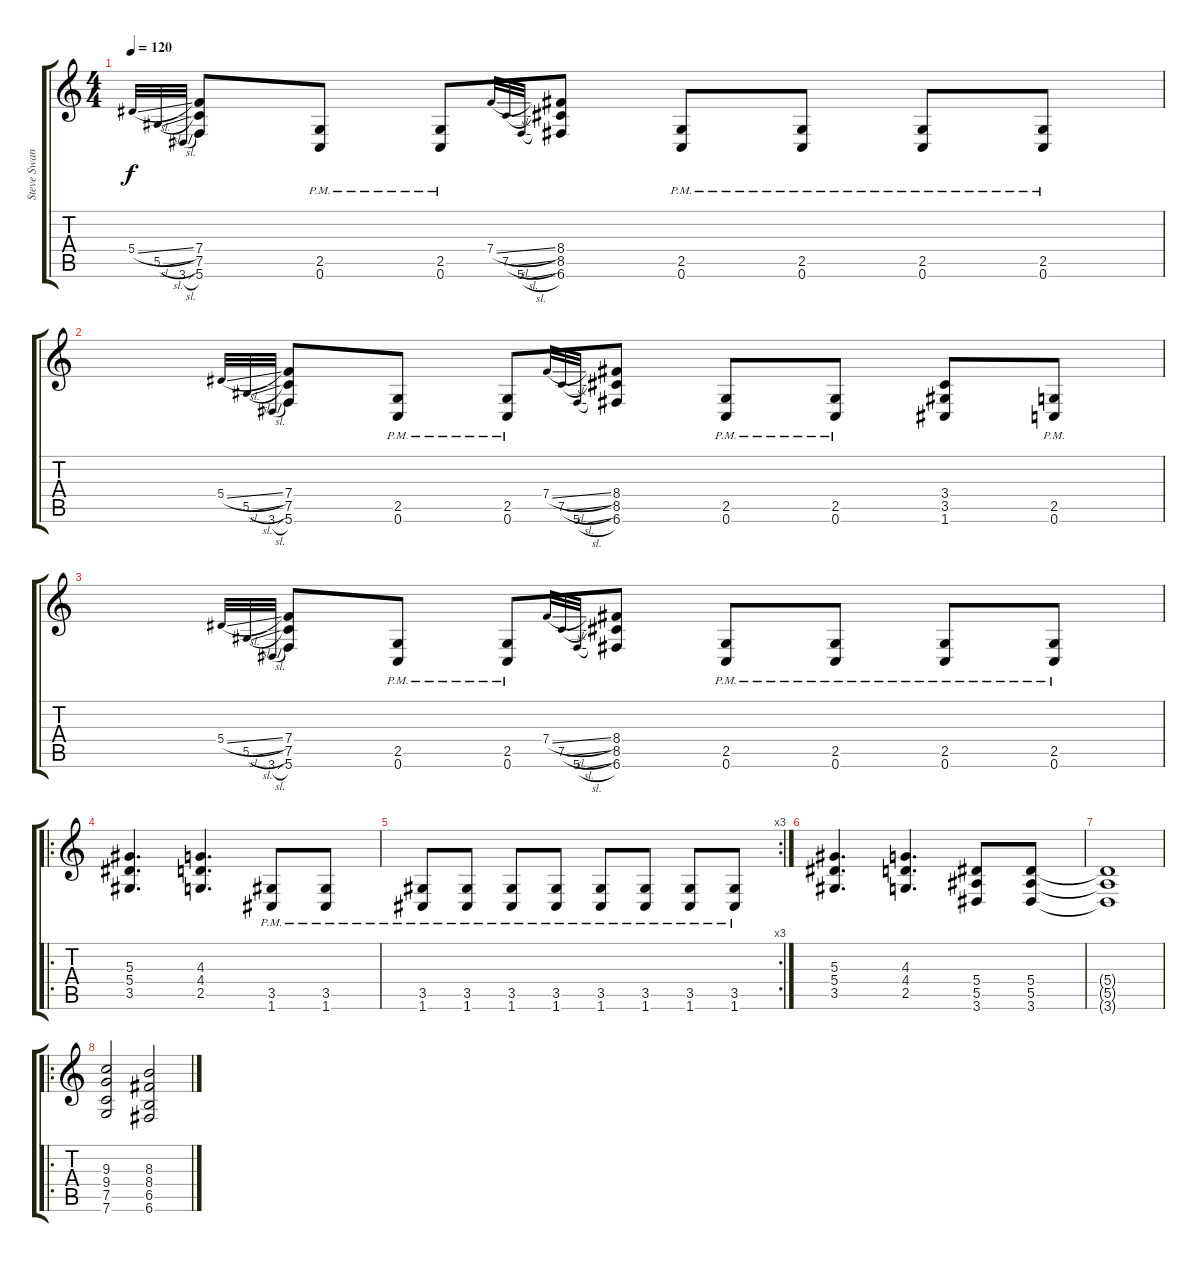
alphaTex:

\track ("Steve Swanson" "Steve Swan") {instrument distortionguitar}
\staff {score tabs}
\tuning (C4 G3 Eb3 Bb2 F2 C2) {hide}
\ts (4 4)
\tempo 120
\clef g2
\ks c
5.4{sl}.32{gr onbeat dy f} 5.5{sl}.32{gr onbeat} 3.6{sl}.32{gr onbeat} (7.4 7.5 5.6).8 (2.5{pm} 0.6{pm}).8 (2.5{pm} 0.6{pm}).8 7.4{sl}.32{gr onbeat} 7.5{sl}.32{gr onbeat} 5.6{sl}.32{gr onbeat} (8.4 8.5 6.6).8 (2.5{pm} 0.6{pm}).8 (2.5{pm} 0.6{pm}).8 (2.5{pm} 0.6{pm}).8 (2.5{pm} 0.6{pm}).8 |
5.4{sl}.32{gr onbeat} 5.5{sl}.32{gr onbeat} 3.6{sl}.32{gr onbeat} (7.4 7.5 5.6).8 (2.5{pm} 0.6{pm}).8 (2.5{pm} 0.6{pm}).8 7.4{sl}.32{gr onbeat} 7.5{sl}.32{gr onbeat} 5.6{sl}.32{gr onbeat} (8.4 8.5 6.6).8 (2.5{pm} 0.6{pm}).8 (2.5{pm} 0.6{pm}).8 (3.4 3.5 1.6).8 (2.5{pm} 0.6{pm}).8 |
5.4{sl}.32{gr onbeat} 5.5{sl}.32{gr onbeat} 3.6{sl}.32{gr onbeat} (7.4 7.5 5.6).8 (2.5{pm} 0.6{pm}).8 (2.5{pm} 0.6{pm}).8 7.4{sl}.32{gr onbeat} 7.5{sl}.32{gr onbeat} 5.6{sl}.32{gr onbeat} (8.4 8.5 6.6).8 (2.5{pm} 0.6{pm}).8 (2.5{pm} 0.6{pm}).8 (2.5{pm} 0.6{pm}).8 (2.5{pm} 0.6{pm}).8 |
\ro
(5.3 5.4 3.5).4{d} (4.3 4.4 2.5).4{d} (3.5{pm} 1.6{pm}).8 (3.5{pm} 1.6{pm}).8 |
\rc 3
(3.5{pm} 1.6{pm}).8 (3.5{pm} 1.6{pm}).8 (3.5{pm} 1.6{pm}).8 (3.5{pm} 1.6{pm}).8 (3.5{pm} 1.6{pm}).8 (3.5{pm} 1.6{pm}).8 (3.5{pm} 1.6{pm}).8 (3.5{pm} 1.6{pm}).8 |
(5.3 5.4 3.5).4{d} (4.3 4.4 2.5).4{d} (5.4 5.5 3.6).8 (5.4 5.5 3.6).8 |
(5.4{t} 5.5{t} 3.6{t}).1 |
\ro
(9.3 9.4 7.5 7.6).2 (8.3 8.4 6.5 6.6).2
